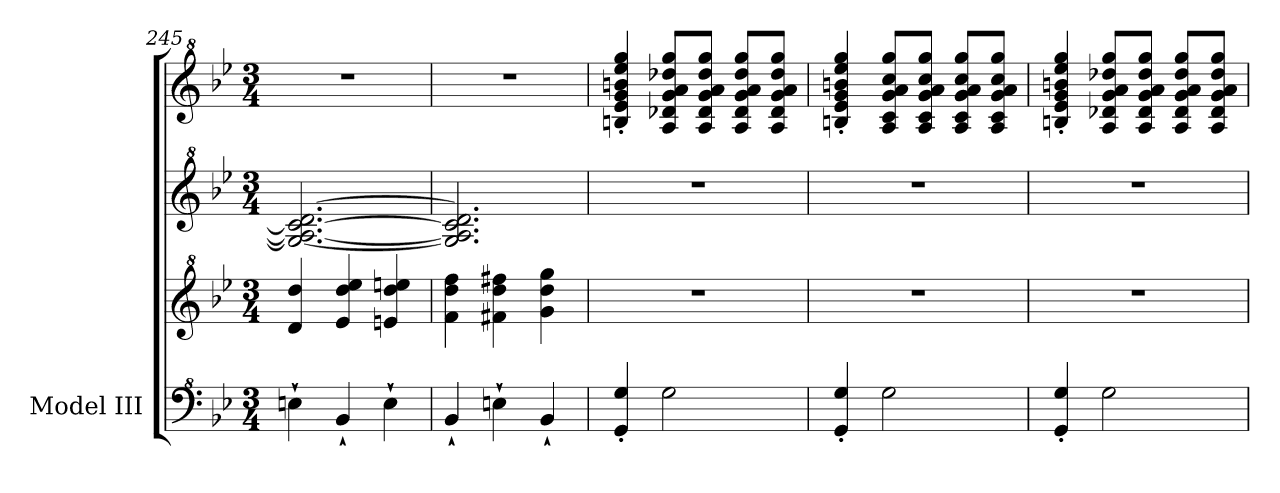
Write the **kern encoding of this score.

**kern	**kern	**kern	**kern
*part1	*part1	*part1	*part1
*staff4	*staff3	*staff2	*staff1
*I"Model III	*	*	*
!!LO:PB:g=z
*clefF^4	*clefG^2	*clefG^2	*clefG^2
*k[b-e-]	*k[b-e-]	*k[b-e-]	*k[b-e-]
*M3/4	*M3/4	*M3/4	*M3/4
*MM297	*MM297	*MM297	*MM297
=245	=245	=245	=245
4en`\	4dd/ 4ddd/	2.g-/_ 2.a-/_ 2.cc/_ [2.dd/	2.r
4B-`/	4ee-/ 4ddd/ 4eee-/	.	.
4e`\	4een/ 4ddd/ 4eeen/	.	.
=246	=246	=246	=246
*	*	*	*MM306
4B-`/	4ff\ 4ddd\ 4fff\	2.g-/] 2.a-/] 2.cc/] 2.dd/]	2.r
4en`\	4ff#X\ 4ddd\ 4fff#X\	.	.
4B-`/	4gg\ 4ddd\ 4ggg\	.	.
=247	=247	=247	=247
*	*	*	*MM315
4G/' 4g/'	2.r	2.r	4bn/' 4ee-/' 4gg/' 4bbn/' 4eee-/' 4ggg/'
2g\	.	.	8a/ 8dd-X/ 8gg/ 8aa/ 8ddd-X/ 8ggg/L
.	.	.	8a/ 8dd-/ 8gg/ 8aa/ 8ddd-/ 8ggg/J
.	.	.	8a/ 8dd-/ 8gg/ 8aa/ 8ddd-/ 8ggg/L
.	.	.	8a/ 8dd-/ 8gg/ 8aa/ 8ddd-/ 8ggg/J
=248	=248	=248	=248
4G/' 4g/'	2.r	2.r	4bn/' 4ee-/' 4gg/' 4bbn/' 4eee-/' 4ggg/'
2g\	.	.	8a/ 8cc/ 8gg/ 8aa/ 8ccc/ 8ggg/L
.	.	.	8a/ 8cc/ 8gg/ 8aa/ 8ccc/ 8ggg/J
.	.	.	8a/ 8cc/ 8gg/ 8aa/ 8ccc/ 8ggg/L
.	.	.	8a/ 8cc/ 8gg/ 8aa/ 8ccc/ 8ggg/J
=249	=249	=249	=249
4G/' 4g/'	2.r	2.r	4bn/' 4ee-/' 4gg/' 4bbn/' 4eee-/' 4ggg/'
2g\	.	.	8a/ 8dd-X/ 8gg/ 8aa/ 8ddd-X/ 8ggg/L
.	.	.	8a/ 8dd-/ 8gg/ 8aa/ 8ddd-/ 8ggg/J
.	.	.	8a/ 8dd-/ 8gg/ 8aa/ 8ddd-/ 8ggg/L
.	.	.	8a/ 8dd-/ 8gg/ 8aa/ 8ddd-/ 8ggg/J
=	=	=	=
*-	*-	*-	*-
